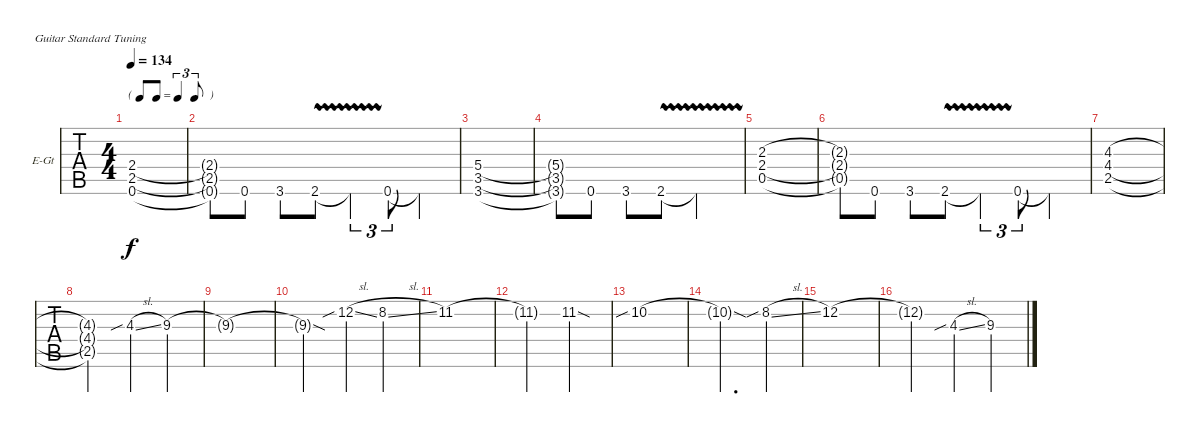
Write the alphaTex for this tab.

\defaultSystemsLayout 4
\bracketExtendMode groupsimilarinstruments
\firstSystemTrackNameOrientation horizontal
\otherSystemsTrackNameOrientation horizontal
\track ("Electric Guitar" "E-Gt") {instrument electricguitarclean}
\staff {tabs}
\tuning (E4 B3 G3 D3 A2 E2)
\ts (4 4)
\tf triplet8th
\tempo 134
\clef g2
\ks c
(0.6 2.5 2.4).1{dy f} |
(0.6{t} 2.5{t} 2.4{t}).8 0.6.8 3.6.8 2.6{vw}.8 2.6{vw t}.4{tu (3 2)} 0.6.8{tu (3 2)} 0.6{t}.4 |
(3.5 5.4 3.6).1 |
(5.4{t} 3.5{t} 3.6{t}).8 0.6.8 3.6.8 2.6{vw}.8 2.6{vw t}.2 |
(0.5 2.4 2.3).1 |
(2.4{t} 0.5{t} 2.3{t}).8 0.6.8 3.6.8 2.6{vw}.8 2.6{vw t}.4{tu (3 2)} 0.6.8{tu (3 2)} 0.6{t}.4 |
(2.5 4.4 4.3).1 |
(2.5{t} 4.4{t} 4.3{t}).2 4.3{sib sl}.4 9.3.4 |
9.3{t}.1 |
9.3{sod t}.2 12.2{sib sl}.4 8.2{sl}.4 |
11.2.1 |
11.2{t}.2 11.2{sod}.2 |
10.2{sib}.1 |
10.2{sod t}.2{d} 8.2{sib sl}.4 |
12.2.1 |
12.2{t}.2 4.3{sib sl}.4 9.3.4
